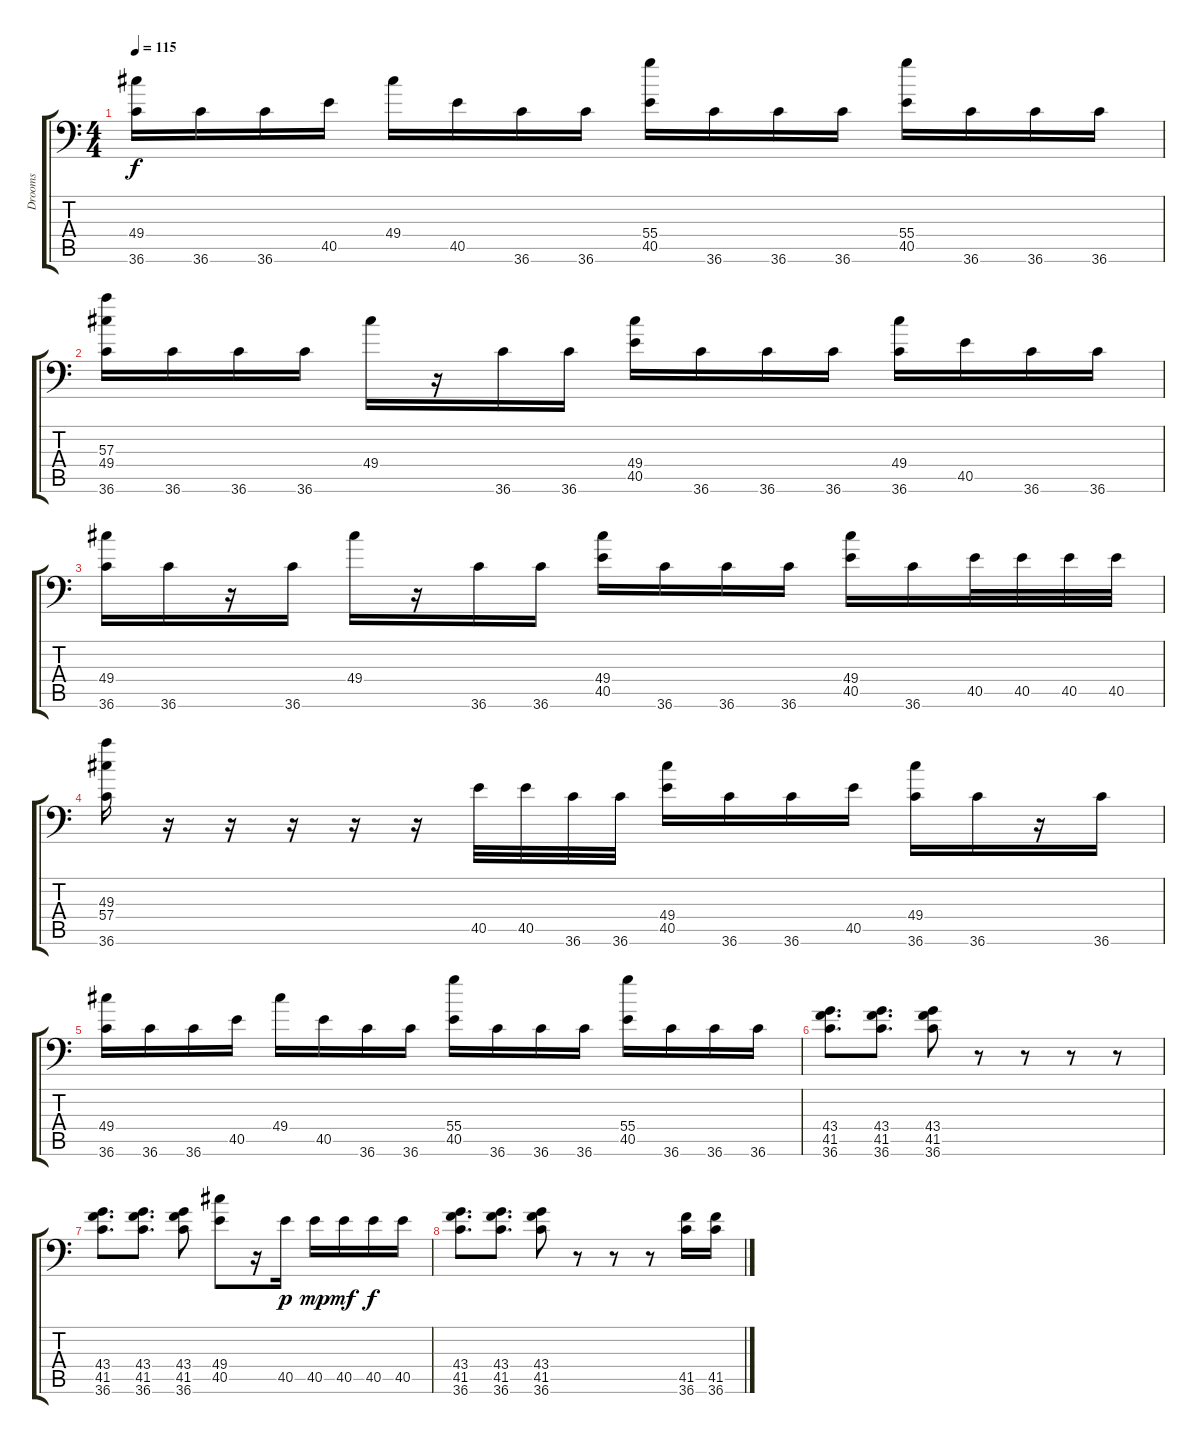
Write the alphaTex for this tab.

\track ("Drooms" "Drooms") {instrument acousticgrandpiano}
\staff {score tabs}
\tuning (C-1 C-1 C-1 C-1 C-1 C-1) {hide}
\ts (4 4)
\tempo 115
\clef f4
\ks c
(49.4 36.6).16{dy f} 36.6.16 36.6.16 40.5.16 49.4.16 40.5.16 36.6.16 36.6.16 (55.4 40.5).16 36.6.16 36.6.16 36.6.16 (55.4 40.5).16 36.6.16 36.6.16 36.6.16 |
(57.3 49.4 36.6).16 36.6.16 36.6.16 36.6.16 49.4.16 r.16 36.6.16 36.6.16 (49.4 40.5).16 36.6.16 36.6.16 36.6.16 (49.4 36.6).16 40.5.16 36.6.16 36.6.16 |
(49.4 36.6).16 36.6.16 r.16 36.6.16 49.4.16 r.16 36.6.16 36.6.16 (49.4 40.5).16 36.6.16 36.6.16 36.6.16 (49.4 40.5).16 36.6.16 40.5.32 40.5.32 40.5.32 40.5.32 |
(49.3 57.4 36.6).16 r.16 r.16 r.16 r.16 r.16 40.5.32 40.5.32 36.6.32 36.6.32 (49.4 40.5).16 36.6.16 36.6.16 40.5.16 (49.4 36.6).16 36.6.16 r.16 36.6.16 |
(49.4 36.6).16 36.6.16 36.6.16 40.5.16 49.4.16 40.5.16 36.6.16 36.6.16 (55.4 40.5).16 36.6.16 36.6.16 36.6.16 (55.4 40.5).16 36.6.16 36.6.16 36.6.16 |
(43.4 41.5 36.6).8{d} (43.4 41.5 36.6).8{d} (43.4 41.5 36.6).8 r.8 r.8 r.8 r.8 |
(43.4 41.5 36.6).8{d} (43.4 41.5 36.6).8{d} (43.4 41.5 36.6).8 (49.4 40.5).8 r.16 40.5.16{dy p} 40.5.16{dy mp} 40.5.16{dy mf} 40.5.16{dy f} 40.5.16 |
(43.4 41.5 36.6).8{d} (43.4 41.5 36.6).8{d} (43.4 41.5 36.6).8 r.8 r.8 r.8 (41.5 36.6).16 (41.5 36.6).16
